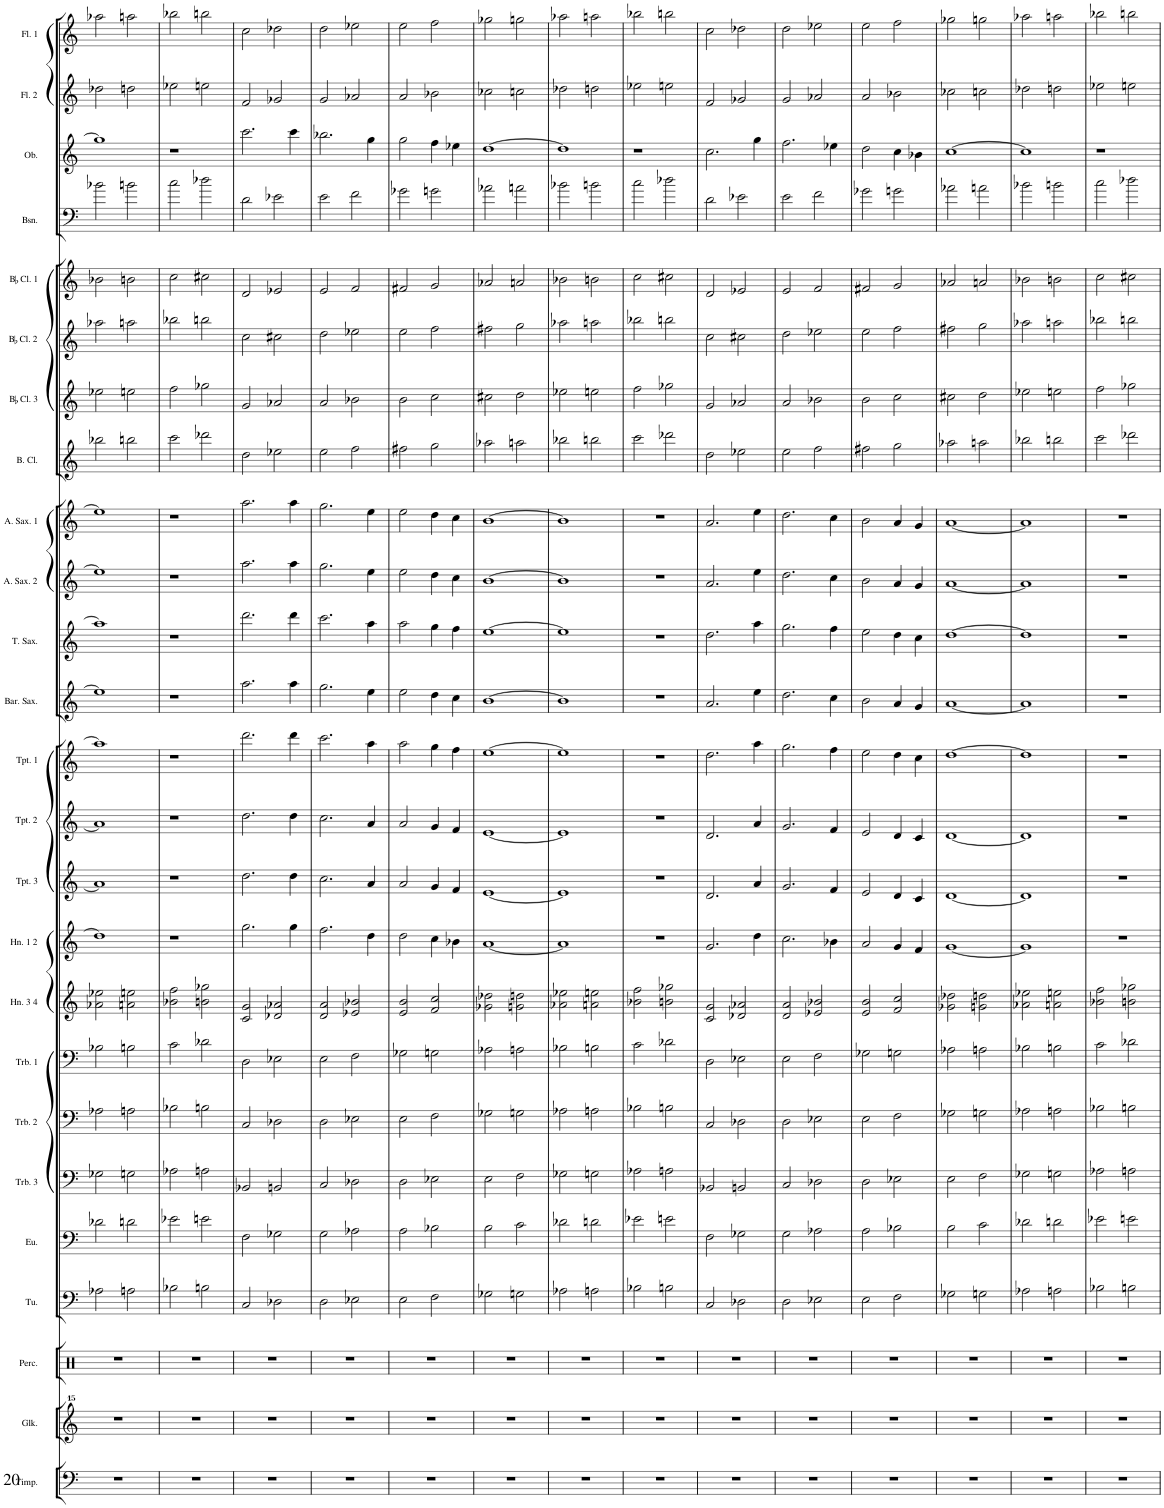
**kern	**kern	**kern	**kern	**kern	**kern	**kern	**kern	**kern	**kern	**kern	**kern	**kern	**kern	**kern	**kern	**kern	**kern	**kern	**kern	**kern	**kern	**kern	**kern	**kern
*part25	*part24	*part23	*part22	*part21	*part20	*part19	*part18	*part17	*part16	*part15	*part14	*part13	*part12	*part11	*part10	*part9	*part8	*part7	*part6	*part5	*part4	*part3	*part2	*part1
*staff25	*staff24	*staff23	*staff22	*staff21	*staff20	*staff19	*staff18	*staff17	*staff16	*staff15	*staff14	*staff13	*staff12	*staff11	*staff10	*staff9	*staff8	*staff7	*staff6	*staff5	*staff4	*staff3	*staff2	*staff1
*I"Timpani	*I"Glockenspiel	*I"Percussion	*I"Tuba	*I"Euphonium	*I"Trombone 3	*I"Trombone 2	*I"Trombone 1	*I"Horn 3 4	*I"Horn 1 2	*I"BaccidentalFlat Trumpet 3	*I"BaccidentalFlat Trumpet 2	*I"BaccidentalFlat Trumpet 1	*I"Baritone Saxophone	*I"Tenor Saxophone	*I"Alto Saxophone 2	*I"Alto Saxophone 1	*I"Bass Clarinet	*I"BaccidentalFlat Clarinet 3	*I"BaccidentalFlat Clarinet 2	*I"BaccidentalFlat Clarinet 1	*I"Bassoon	*I"Oboe	*I"Flute 2	*I"Flute 1
*I'Timp.	*I'Glk.	*I'Perc.	*I'Tu.	*I'Eu.	*I'Trb. 3	*I'Trb. 2	*I'Trb. 1	*I'Hn. 3 4	*I'Hn. 1 2	*I'Tpt. 3	*I'Tpt. 2	*I'Tpt. 1	*I'Bar. Sax.	*I'T. Sax.	*I'A. Sax. 2	*I'A. Sax. 1	*I'B. Cl.	*I'BaccidentalFlat Cl. 3	*I'BaccidentalFlat Cl. 2	*I'BaccidentalFlat Cl. 1	*I'Bsn.	*I'Ob.	*I'Fl. 2	*I'Fl. 1
!!LO:PB:g=z
*clefF4	*clefG^^2	*clefX	*clefF4	*clefF4	*clefF4	*clefF4	*clefF4	*clefG2	*clefG2	*clefG2	*clefG2	*clefG2	*clefG2	*clefG2	*clefG2	*clefG2	*clefG2	*clefG2	*clefG2	*clefG2	*clefF4	*clefG2	*clefG2	*clefG2
*	*	*	*	*	*	*	*	*Trd4c7	*Trd4c7	*Trd1c2	*Trd1c2	*Trd1c2	*Trd12c21	*Trd8c14	*Trd5c9	*Trd5c9	*Trd8c14	*Trd1c2	*Trd1c2	*Trd1c2	*	*	*	*
*k[]	*k[]	*k[]	*k[]	*k[]	*k[]	*k[]	*k[]	*k[]	*k[]	*k[]	*k[]	*k[]	*k[]	*k[]	*k[]	*k[]	*k[]	*k[]	*k[]	*k[]	*k[]	*k[]	*k[]	*k[]
*M2/2	*M2/2	*M2/2	*M2/2	*M2/2	*M2/2	*M2/2	*M2/2	*M2/2	*M2/2	*M2/2	*M2/2	*M2/2	*M2/2	*M2/2	*M2/2	*M2/2	*M2/2	*M2/2	*M2/2	*M2/2	*M2/2	*M2/2	*M2/2	*M2/2
=146	=146	=146	=146	=146	=146	=146	=146	=146	=146	=146	=146	=146	=146	=146	=146	=146	=146	=146	=146	=146	=146	=146	=146	=146
1r	1r	1r	2A-X\	2d-X\	2G-X\	2A-X\	2B-X\	2a-X\ 2ee-X\	1dd]	1a]	1a]	1aa]	1ee]	1aa]	1ee]	1ee]	2bb-X\	2ee-X\	2aa-X\	2b-X\	2b-X\	1gg]	2dd-X\	2aa-X\
.	.	.	2An\	2dn\	2Gn\	2An\	2Bn\	2an\ 2een\	.	.	.	.	.	.	.	.	2bbn\	2een\	2aan\	2bn\	2bn\	.	2ddn\	2aan\
=147	=147	=147	=147	=147	=147	=147	=147	=147	=147	=147	=147	=147	=147	=147	=147	=147	=147	=147	=147	=147	=147	=147	=147	=147
1r	1r	1r	2B-X\	2e-X\	2A-X\	2B-X\	2c\	2b-X\ 2ff\	1r	1r	1r	1r	1r	1r	1r	1r	2ccc\	2ff\	2bb-X\	2cc\	2cc\	1r	2ee-X\	2bb-X\
.	.	.	2Bn\	2en\	2An\	2Bn\	2d-X\	2bn\ 2gg-X\	.	.	.	.	.	.	.	.	2ddd-X\	2gg-X\	2bbn\	2cc#X\	2dd-X\	.	2een\	2bbn\
=148	=148	=148	=148	=148	=148	=148	=148	=148	=148	=148	=148	=148	=148	=148	=148	=148	=148	=148	=148	=148	=148	=148	=148	=148
1r	1r	1r	2C/	2F\	2BB-X/	2C/	2D\	2c/ 2g/	2.gg\	2.dd\	2.dd\	2.ddd\	2.aa\	2.ddd\	2.aa\	2.aa\	2dd\	2g/	2cc\	2d/	2d\	2.ccc\	2f/	2cc\
.	.	.	2D-X\	2G-X\	2BBn/	2D-X\	2E-X\	2d-X/ 2a-X/	.	.	.	.	.	.	.	.	2ee-X\	2a-X/	2cc#X\	2e-X/	2e-X\	.	2g-X/	2dd-X\
.	.	.	.	.	.	.	.	.	4gg\	4dd\	4dd\	4ddd\	4aa\	4ddd\	4aa\	4aa\	.	.	.	.	.	4ccc\	.	.
=149	=149	=149	=149	=149	=149	=149	=149	=149	=149	=149	=149	=149	=149	=149	=149	=149	=149	=149	=149	=149	=149	=149	=149	=149
1r	1r	1r	2D\	2G\	2C/	2D\	2E\	2d/ 2a/	2.ff\	2.cc\	2.cc\	2.ccc\	2.gg\	2.ccc\	2.gg\	2.gg\	2ee\	2a/	2dd\	2e/	2e\	2.bb-X\	2g/	2dd\
.	.	.	2E-X\	2A-X\	2D-X\	2E-X\	2F\	2e-X/ 2b-X/	.	.	.	.	.	.	.	.	2ff\	2b-X\	2ee-X\	2f/	2f\	.	2a-X/	2ee-X\
.	.	.	.	.	.	.	.	.	4dd\	4a/	4a/	4aa\	4ee\	4aa\	4ee\	4ee\	.	.	.	.	.	4gg\	.	.
=150	=150	=150	=150	=150	=150	=150	=150	=150	=150	=150	=150	=150	=150	=150	=150	=150	=150	=150	=150	=150	=150	=150	=150	=150
1r	1r	1r	2E\	2A\	2D\	2E\	2G-X\	2e/ 2b/	2dd\	2a/	2a/	2aa\	2ee\	2aa\	2ee\	2ee\	2ff#X\	2b\	2ee\	2f#X/	2g-X\	2gg\	2a/	2ee\
.	.	.	2F\	2B-X\	2E-X\	2F\	2Gn\	2f/ 2cc/	4cc\	4g/	4g/	4gg\	4dd\	4gg\	4dd\	4dd\	2gg\	2cc\	2ff\	2g/	2gn\	4ff\	2b-X\	2ff\
.	.	.	.	.	.	.	.	.	4b-X\	4f/	4f/	4ff\	4cc\	4ff\	4cc\	4cc\	.	.	.	.	.	4ee-X\	.	.
=151	=151	=151	=151	=151	=151	=151	=151	=151	=151	=151	=151	=151	=151	=151	=151	=151	=151	=151	=151	=151	=151	=151	=151	=151
1r	1r	1r	2G-X\	2B\	2E\	2G-X\	2A-X\	2g-X\ 2dd-X\	[1a	[1e	[1e	[1ee	[1b	[1ee	[1b	[1b	2aa-X\	2cc#X\	2ff#X\	2a-X/	2a-X\	[1dd	2cc-X\	2gg-X\
.	.	.	2Gn\	2c\	2F\	2Gn\	2An\	2gn\ 2ddn\	.	.	.	.	.	.	.	.	2aan\	2dd\	2gg\	2an/	2an\	.	2ccn\	2ggn\
=152	=152	=152	=152	=152	=152	=152	=152	=152	=152	=152	=152	=152	=152	=152	=152	=152	=152	=152	=152	=152	=152	=152	=152	=152
1r	1r	1r	2A-X\	2d-X\	2G-X\	2A-X\	2B-X\	2a-X\ 2ee-X\	1a]	1e]	1e]	1ee]	1b]	1ee]	1b]	1b]	2bb-X\	2ee-X\	2aa-X\	2b-X\	2b-X\	1dd]	2dd-X\	2aa-X\
.	.	.	2An\	2dn\	2Gn\	2An\	2Bn\	2an\ 2een\	.	.	.	.	.	.	.	.	2bbn\	2een\	2aan\	2bn\	2bn\	.	2ddn\	2aan\
=153	=153	=153	=153	=153	=153	=153	=153	=153	=153	=153	=153	=153	=153	=153	=153	=153	=153	=153	=153	=153	=153	=153	=153	=153
1r	1r	1r	2B-X\	2e-X\	2A-X\	2B-X\	2c\	2b-X\ 2ff\	1r	1r	1r	1r	1r	1r	1r	1r	2ccc\	2ff\	2bb-X\	2cc\	2cc\	1r	2ee-X\	2bb-X\
.	.	.	2Bn\	2en\	2An\	2Bn\	2d-X\	2bn\ 2gg-X\	.	.	.	.	.	.	.	.	2ddd-X\	2gg-X\	2bbn\	2cc#X\	2dd-X\	.	2een\	2bbn\
=154	=154	=154	=154	=154	=154	=154	=154	=154	=154	=154	=154	=154	=154	=154	=154	=154	=154	=154	=154	=154	=154	=154	=154	=154
1r	1r	1r	2C/	2F\	2BB-X/	2C/	2D\	2c/ 2g/	2.g/	2.d/	2.d/	2.dd\	2.a/	2.dd\	2.a/	2.a/	2dd\	2g/	2cc\	2d/	2d\	2.cc\	2f/	2cc\
.	.	.	2D-X\	2G-X\	2BBn/	2D-X\	2E-X\	2d-X/ 2a-X/	.	.	.	.	.	.	.	.	2ee-X\	2a-X/	2cc#X\	2e-X/	2e-X\	.	2g-X/	2dd-X\
.	.	.	.	.	.	.	.	.	4dd\	4a/	4a/	4aa\	4ee\	4aa\	4ee\	4ee\	.	.	.	.	.	4gg\	.	.
=155	=155	=155	=155	=155	=155	=155	=155	=155	=155	=155	=155	=155	=155	=155	=155	=155	=155	=155	=155	=155	=155	=155	=155	=155
1r	1r	1r	2D\	2G\	2C/	2D\	2E\	2d/ 2a/	2.cc\	2.g/	2.g/	2.gg\	2.dd\	2.gg\	2.dd\	2.dd\	2ee\	2a/	2dd\	2e/	2e\	2.ff\	2g/	2dd\
.	.	.	2E-X\	2A-X\	2D-X\	2E-X\	2F\	2e-X/ 2b-X/	.	.	.	.	.	.	.	.	2ff\	2b-X\	2ee-X\	2f/	2f\	.	2a-X/	2ee-X\
.	.	.	.	.	.	.	.	.	4b-X\	4f/	4f/	4ff\	4cc\	4ff\	4cc\	4cc\	.	.	.	.	.	4ee-X\	.	.
=156	=156	=156	=156	=156	=156	=156	=156	=156	=156	=156	=156	=156	=156	=156	=156	=156	=156	=156	=156	=156	=156	=156	=156	=156
1r	1r	1r	2E\	2A\	2D\	2E\	2G-X\	2e/ 2b/	2a/	2e/	2e/	2ee\	2b\	2ee\	2b\	2b\	2ff#X\	2b\	2ee\	2f#X/	2g-X\	2dd\	2a/	2ee\
.	.	.	2F\	2B-X\	2E-X\	2F\	2Gn\	2f/ 2cc/	4g/	4d/	4d/	4dd\	4a/	4dd\	4a/	4a/	2gg\	2cc\	2ff\	2g/	2gn\	4cc\	2b-X\	2ff\
.	.	.	.	.	.	.	.	.	4f/	4c/	4c/	4cc\	4g/	4cc\	4g/	4g/	.	.	.	.	.	4b-X\	.	.
=157	=157	=157	=157	=157	=157	=157	=157	=157	=157	=157	=157	=157	=157	=157	=157	=157	=157	=157	=157	=157	=157	=157	=157	=157
1r	1r	1r	2G-X\	2B\	2E\	2G-X\	2A-X\	2g-X\ 2dd-X\	[1g	[1d	[1d	[1dd	[1a	[1dd	[1a	[1a	2aa-X\	2cc#X\	2ff#X\	2a-X/	2a-X\	[1cc	2cc-X\	2gg-X\
.	.	.	2Gn\	2c\	2F\	2Gn\	2An\	2gn\ 2ddn\	.	.	.	.	.	.	.	.	2aan\	2dd\	2gg\	2an/	2an\	.	2ccn\	2ggn\
=158	=158	=158	=158	=158	=158	=158	=158	=158	=158	=158	=158	=158	=158	=158	=158	=158	=158	=158	=158	=158	=158	=158	=158	=158
1r	1r	1r	2A-X\	2d-X\	2G-X\	2A-X\	2B-X\	2a-X\ 2ee-X\	1g]	1d]	1d]	1dd]	1a]	1dd]	1a]	1a]	2bb-X\	2ee-X\	2aa-X\	2b-X\	2b-X\	1cc]	2dd-X\	2aa-X\
.	.	.	2An\	2dn\	2Gn\	2An\	2Bn\	2an\ 2een\	.	.	.	.	.	.	.	.	2bbn\	2een\	2aan\	2bn\	2bn\	.	2ddn\	2aan\
=159	=159	=159	=159	=159	=159	=159	=159	=159	=159	=159	=159	=159	=159	=159	=159	=159	=159	=159	=159	=159	=159	=159	=159	=159
1r	1r	1r	2B-X\	2e-X\	2A-X\	2B-X\	2c\	2b-X\ 2ff\	1r	1r	1r	1r	1r	1r	1r	1r	2ccc\	2ff\	2bb-X\	2cc\	2cc\	1r	2ee-X\	2bb-X\
.	.	.	2Bn\	2en\	2An\	2Bn\	2d-X\	2bn\ 2gg-X\	.	.	.	.	.	.	.	.	2ddd-X\	2gg-X\	2bbn\	2cc#X\	2dd-X\	.	2een\	2bbn\
=	=	=	=	=	=	=	=	=	=	=	=	=	=	=	=	=	=	=	=	=	=	=	=	=
*-	*-	*-	*-	*-	*-	*-	*-	*-	*-	*-	*-	*-	*-	*-	*-	*-	*-	*-	*-	*-	*-	*-	*-	*-
